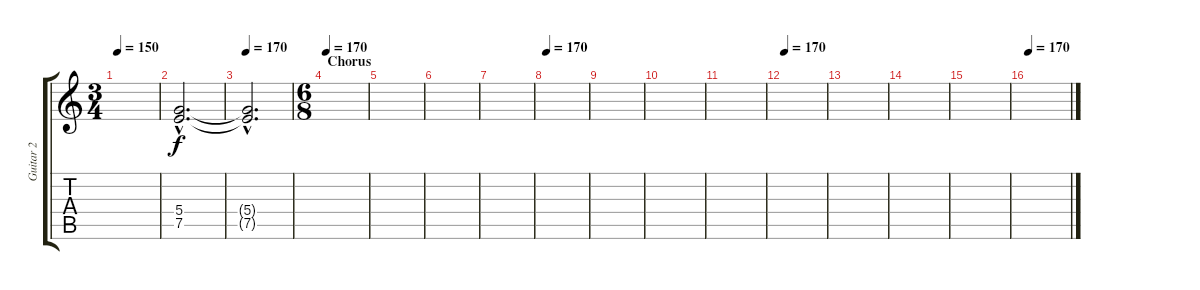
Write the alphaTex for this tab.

\track ("Guitar 2" "Guitar 2") {instrument distortionguitar}
\staff {score tabs}
\tuning (E4 B3 G3 D3 A2 E2) {hide}
\ts (3 4)
\tempo 150
\clef g2
\ks c
|
(5.4{hac} 7.5{hac}).2{d volume 0} |
\tempo 170
(5.4{hac t} 7.5{hac t}).2{d} |
\ts (6 8)
\section ("" "Chorus")
\tempo 170
|
|
|
|
\tempo 170
|
|
|
|
\tempo 170
|
|
|
|
\tempo 170
